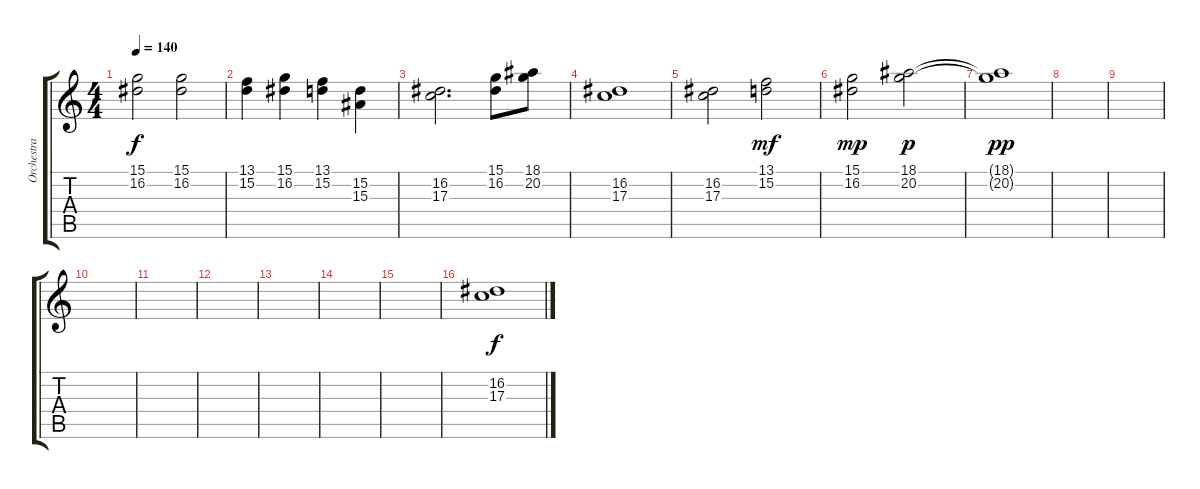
\track ("Orchestra" "Orchestra") {instrument stringensemble1}
\staff {score tabs}
\tuning (E4 B3 G3 D3 A2 E2) {hide}
\ts (4 4)
\tempo 140
\clef g2
\ks c
(15.1{t} 16.2{t}).2{dy f} (15.1 16.2).2 |
(13.1 15.2).4 (15.1 16.2).4 (13.1 15.2).4 (15.2 15.3).4 |
(16.2 17.3).2{d} (15.1 16.2).8 (18.1 20.2).8 |
(16.2 17.3).1 |
(16.2 17.3).2 (13.1 15.2).2{dy mf} |
(15.1 16.2).2{dy mp} (18.1 20.2).2{dy p} |
(18.1{t} 20.2{t}).1{dy pp} |
|
|
|
|
|
|
|
|
(16.2 17.3).1{dy f}
